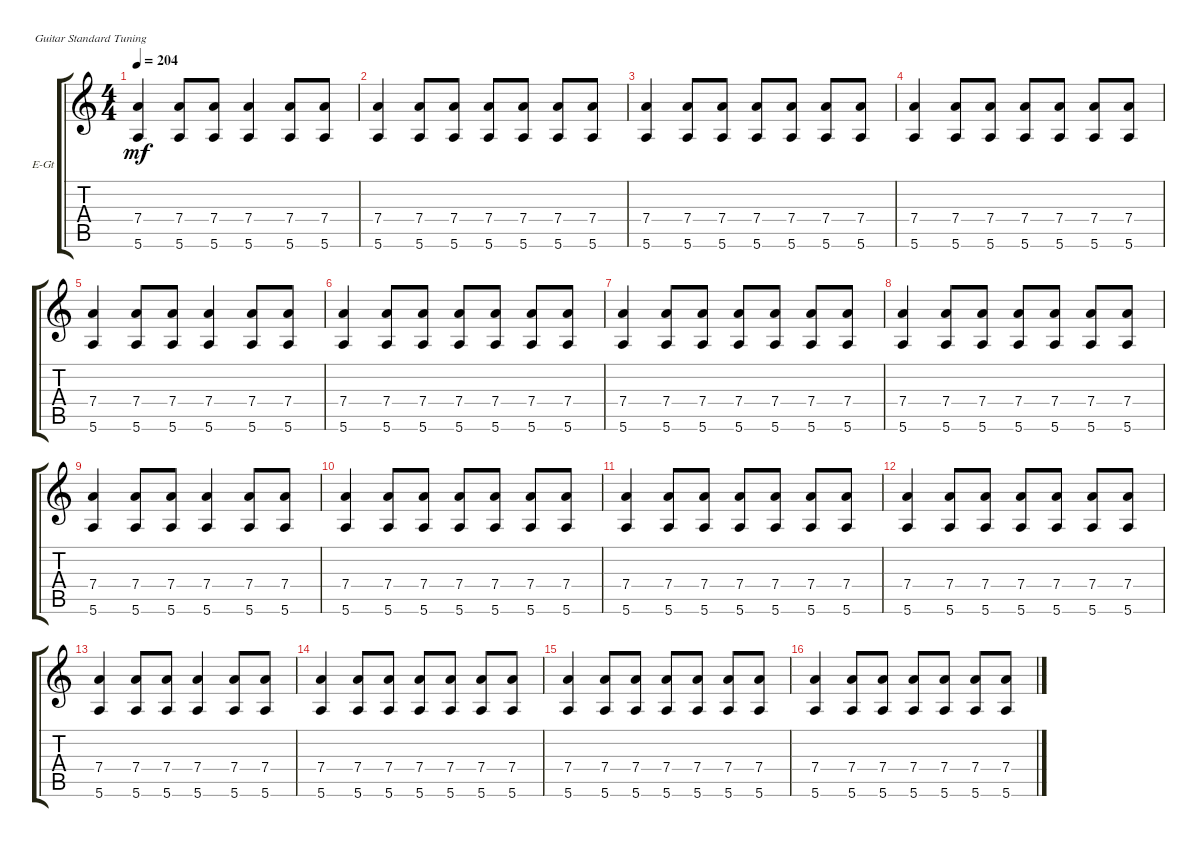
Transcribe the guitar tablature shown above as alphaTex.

\defaultSystemsLayout 4
\bracketExtendMode groupsimilarinstruments
\firstSystemTrackNameOrientation horizontal
\otherSystemsTrackNameOrientation horizontal
\track ("Electric Guitar" "E-Gt") {instrument electricguitarclean}
\staff {score tabs}
\tuning (E4 B3 G3 D3 A2 E2)
\ts (4 4)
\tempo 204
\clef g2
\ks c
(5.6 7.4).4{dy mf} (5.6 7.4).8 (5.6 7.4).8 (5.6 7.4).4 (5.6 7.4).8 (5.6 7.4).8 |
(5.6 7.4).4 (5.6 7.4).8 (5.6 7.4).8 (5.6 7.4).8 (5.6 7.4).8 (5.6 7.4).8 (5.6 7.4).8 |
(5.6 7.4).4 (5.6 7.4).8 (5.6 7.4).8 (5.6 7.4).8 (5.6 7.4).8 (5.6 7.4).8 (5.6 7.4).8 |
(5.6 7.4).4 (5.6 7.4).8 (5.6 7.4).8 (5.6 7.4).8 (5.6 7.4).8 (5.6 7.4).8 (5.6 7.4).8 |
(5.6 7.4).4 (5.6 7.4).8 (5.6 7.4).8 (5.6 7.4).4 (5.6 7.4).8 (5.6 7.4).8 |
(5.6 7.4).4 (5.6 7.4).8 (5.6 7.4).8 (5.6 7.4).8 (5.6 7.4).8 (5.6 7.4).8 (5.6 7.4).8 |
(5.6 7.4).4 (5.6 7.4).8 (5.6 7.4).8 (5.6 7.4).8 (5.6 7.4).8 (5.6 7.4).8 (5.6 7.4).8 |
(5.6 7.4).4 (5.6 7.4).8 (5.6 7.4).8 (5.6 7.4).8 (5.6 7.4).8 (5.6 7.4).8 (5.6 7.4).8 |
(5.6 7.4).4 (5.6 7.4).8 (5.6 7.4).8 (5.6 7.4).4 (5.6 7.4).8 (5.6 7.4).8 |
(5.6 7.4).4 (5.6 7.4).8 (5.6 7.4).8 (5.6 7.4).8 (5.6 7.4).8 (5.6 7.4).8 (5.6 7.4).8 |
(5.6 7.4).4 (5.6 7.4).8 (5.6 7.4).8 (5.6 7.4).8 (5.6 7.4).8 (5.6 7.4).8 (5.6 7.4).8 |
(5.6 7.4).4 (5.6 7.4).8 (5.6 7.4).8 (5.6 7.4).8 (5.6 7.4).8 (5.6 7.4).8 (5.6 7.4).8 |
(5.6 7.4).4 (5.6 7.4).8 (5.6 7.4).8 (5.6 7.4).4 (5.6 7.4).8 (5.6 7.4).8 |
(5.6 7.4).4 (5.6 7.4).8 (5.6 7.4).8 (5.6 7.4).8 (5.6 7.4).8 (5.6 7.4).8 (5.6 7.4).8 |
(5.6 7.4).4 (5.6 7.4).8 (5.6 7.4).8 (5.6 7.4).8 (5.6 7.4).8 (5.6 7.4).8 (5.6 7.4).8 |
(5.6 7.4).4 (5.6 7.4).8 (5.6 7.4).8 (5.6 7.4).8 (5.6 7.4).8 (5.6 7.4).8 (5.6 7.4).8
